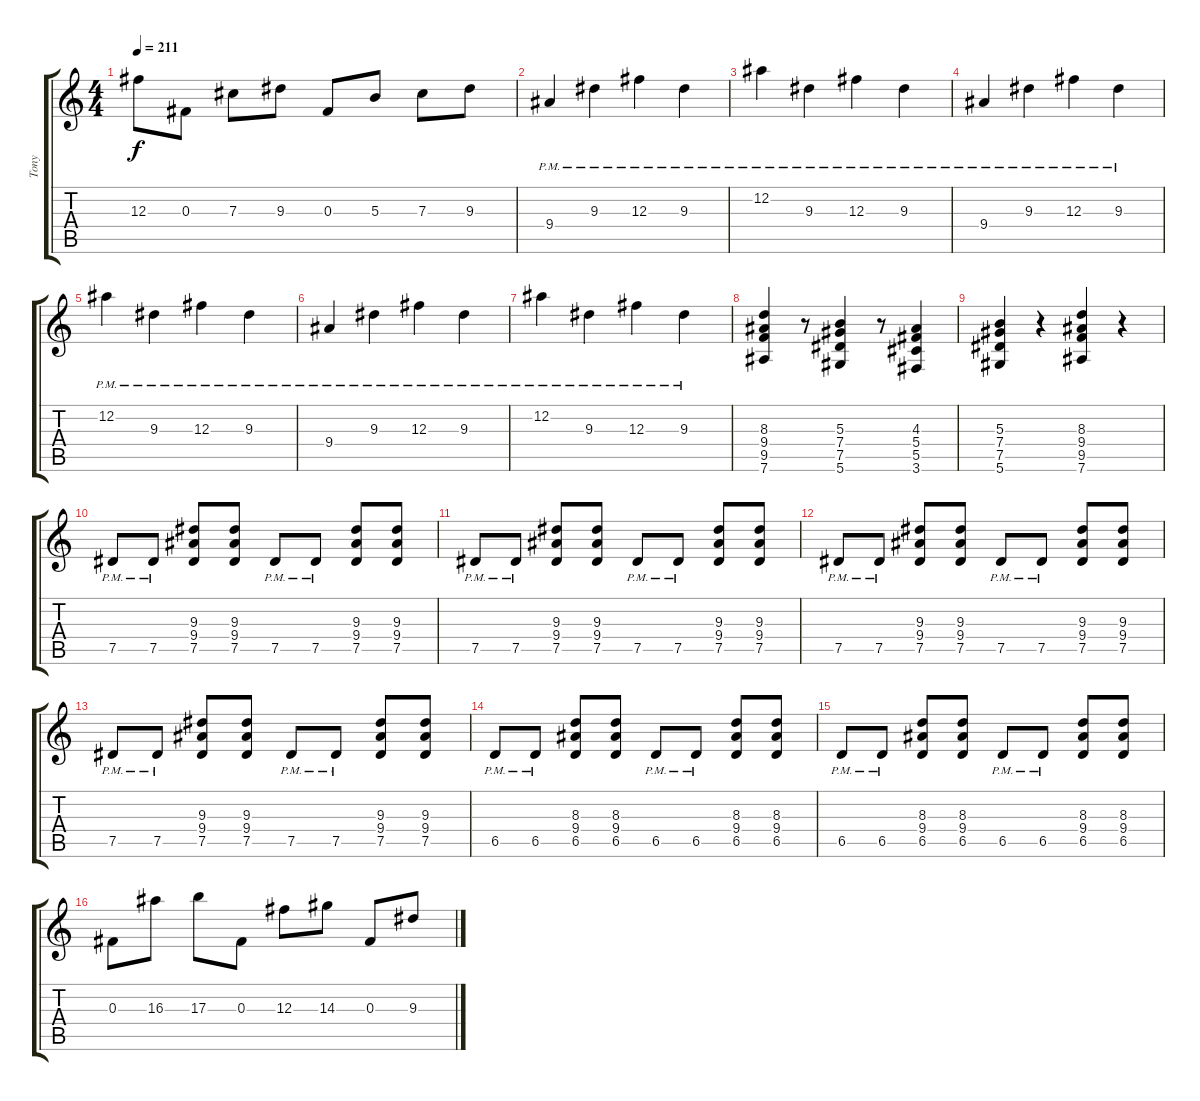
\track ("Tony" "Tony") {instrument distortionguitar}
\staff {score tabs}
\tuning (Eb4 Bb3 Gb3 Db3 Ab2 Eb2) {hide}
\ts (4 4)
\tempo 211
\clef g2
\ks c
12.3.8{dy f} 0.3.8 7.3.8 9.3.8 0.3.8 5.3.8 7.3.8 9.3.8 |
9.4{pm}.4 9.3{pm}.4 12.3{pm}.4 9.3{pm}.4 |
12.2{pm}.4 9.3{pm}.4 12.3{pm}.4 9.3{pm}.4 |
9.4{pm}.4 9.3{pm}.4 12.3{pm}.4 9.3{pm}.4 |
12.2{pm}.4 9.3{pm}.4 12.3{pm}.4 9.3{pm}.4 |
9.4{pm}.4 9.3{pm}.4 12.3{pm}.4 9.3{pm}.4 |
12.2{pm}.4 9.3{pm}.4 12.3{pm}.4 9.3{pm}.4 |
(8.3 9.4 9.5 7.6).4 r.8 (5.3 7.4 7.5 5.6).4 r.8 (4.3 5.4 5.5 3.6).4 |
(5.3 7.4 7.5 5.6).4 r.4 (8.3 9.4 9.5 7.6).4 r.4 |
7.5{pm}.8 7.5{pm}.8 (9.3 9.4 7.5).8 (9.3 9.4 7.5).8 7.5{pm}.8 7.5{pm}.8 (9.3 9.4 7.5).8 (9.3 9.4 7.5).8 |
7.5{pm}.8 7.5{pm}.8 (9.3 9.4 7.5).8 (9.3 9.4 7.5).8 7.5{pm}.8 7.5{pm}.8 (9.3 9.4 7.5).8 (9.3 9.4 7.5).8 |
7.5{pm}.8 7.5{pm}.8 (9.3 9.4 7.5).8 (9.3 9.4 7.5).8 7.5{pm}.8 7.5{pm}.8 (9.3 9.4 7.5).8 (9.3 9.4 7.5).8 |
7.5{pm}.8 7.5{pm}.8 (9.3 9.4 7.5).8 (9.3 9.4 7.5).8 7.5{pm}.8 7.5{pm}.8 (9.3 9.4 7.5).8 (9.3 9.4 7.5).8 |
6.5{pm}.8 6.5{pm}.8 (8.3 9.4 6.5).8 (8.3 9.4 6.5).8 6.5{pm}.8 6.5{pm}.8 (8.3 9.4 6.5).8 (8.3 9.4 6.5).8 |
6.5{pm}.8 6.5{pm}.8 (8.3 9.4 6.5).8 (8.3 9.4 6.5).8 6.5{pm}.8 6.5{pm}.8 (8.3 9.4 6.5).8 (8.3 9.4 6.5).8 |
0.3.8 16.3.8 17.3.8 0.3.8 12.3.8 14.3.8 0.3.8 9.3.8
